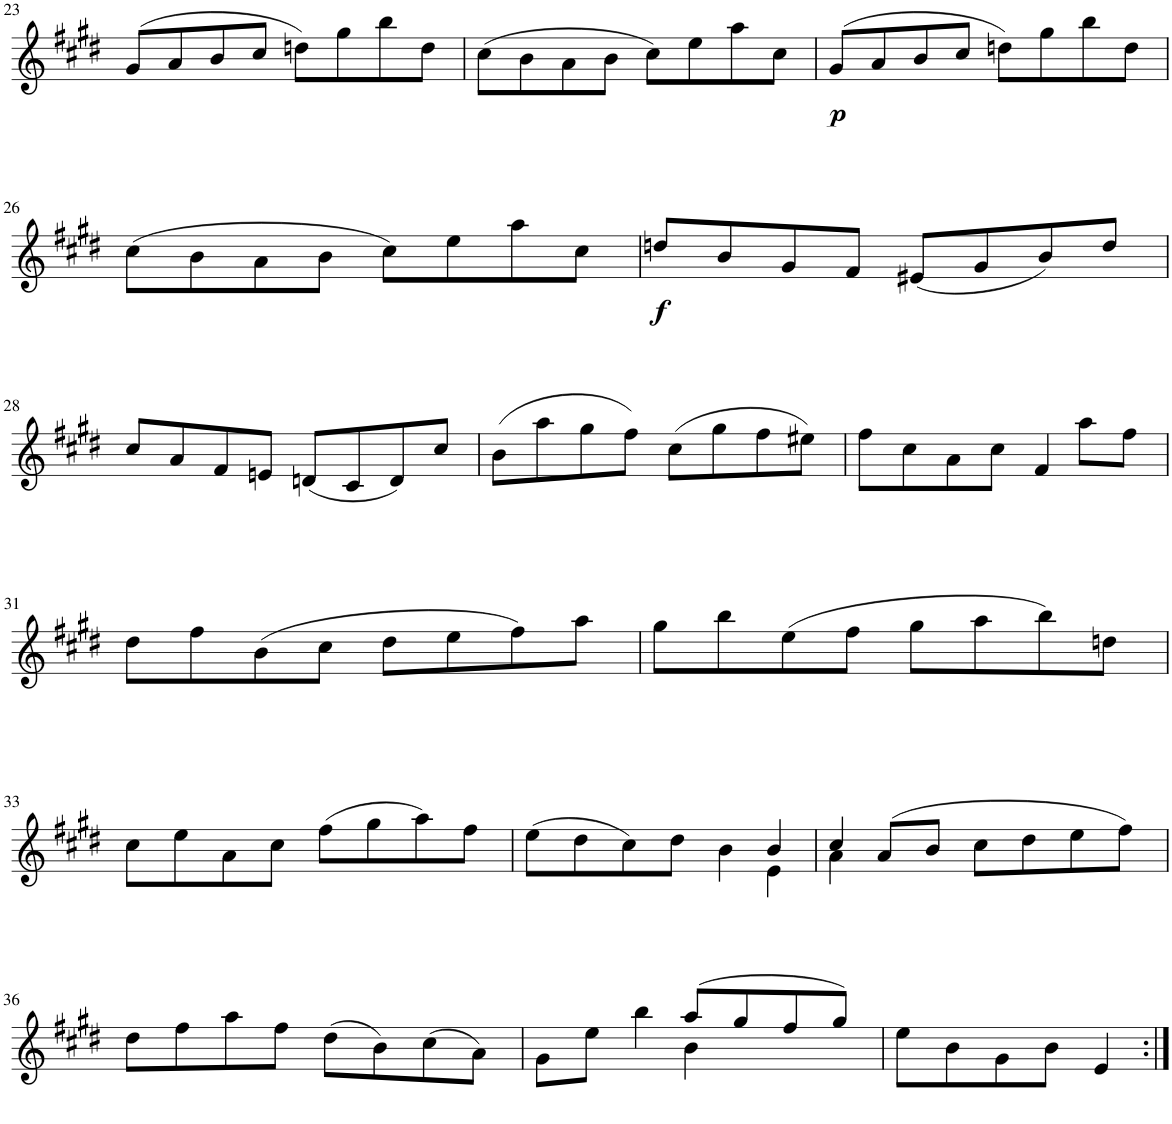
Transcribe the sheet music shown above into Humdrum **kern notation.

**kern	**dynam
*part1	*part1
*staff1	*staff1
*I"Violin	*
*I'Vln.	*
!!LO:PB:g=z
*clefG2	*
*k[f#c#g#d#]	*
*M2/2	*
=23	=23
(8g#/L	.
8a/	.
8b/	.
8cc#/J	.
8ddn\L)	.
8gg#\	.
8bb\	.
8dd\J	.
=24	=24
(8cc#\L	.
8b\	.
8a\	.
8b\J	.
8cc#\L)	.
8ee\	.
8aa\	.
8cc#\J	.
=25	=25
!	!LO:DY:b
(8g#/L	p
8a/	.
8b/	.
8cc#/J	.
8ddn\L)	.
8gg#\	.
8bb\	.
8dd\J	.
!!LO:LB:g=z
=26	=26
(8cc#\L	.
8b\	.
8a\	.
8b\J	.
8cc#\L)	.
8ee\	.
8aa\	.
8cc#\J	.
=27	=27
!	!LO:DY:b
8ddn/L	f
8b/	.
8g#/	.
8f#/J	.
(8e#X/L	.
8g#/	.
8b/)	.
8dd/J	.
!!LO:LB:g=z
=28	=28
8cc#/L	.
8a/	.
8f#/	.
8en/J	.
(8dn/L	.
8c#/	.
8d/)	.
8cc#/J	.
=29	=29
(8b\L	.
8aa\	.
8gg#\	.
8ff#\J)	.
(8cc#\L	.
8gg#\	.
8ff#\	.
8ee#X\J)	.
=30	=30
8ff#\L	.
8cc#\	.
8a\	.
8cc#\J	.
4f#/	.
8aa\L	.
8ff#\J	.
!!LO:LB:g=z
=31	=31
8dd#\L	.
8ff#\	.
(8b\	.
8cc#\J	.
8dd#\L	.
8ee\	.
8ff#\)	.
8aa\J	.
=32	=32
8gg#\L	.
8bb\	.
(8ee\	.
8ff#\J	.
8gg#\L	.
8aa\	.
8bb\)	.
8ddn\J	.
!!LO:LB:g=z
=33	=33
8cc#\L	.
8ee\	.
8a\	.
8cc#\J	.
(8ff#\L	.
8gg#\	.
8aa\)	.
8ff#\J	.
=34	=34
*^	*
(8ee\L	2ryy	.
8dd#\	.	.
8cc#\)	.	.
8dd#\J	.	.
4b\	4ryy	.
4b/	4e\	.
=35	=35	=35
4cc#/	4a\	.
(8a/L	4ryy	.
8b/J	.	.
8cc#\L	2ryy	.
8dd#\	.	.
8ee\	.	.
8ff#\J)	.	.
*v	*v	*
!!LO:LB:g=z
=36	=36
8dd#\L	.
8ff#\	.
8aa\	.
8ff#\J	.
(8dd#\L	.
8b\)	.
(8cc#\	.
8a\J)	.
=37	=37
*^	*
8g#\L	2ryy	.
8ee\J	.	.
4bb\	.	.
(8aa/L	4b\	.
8gg#/	.	.
8ff#/	4ryy	.
8gg#/J)	.	.
*v	*v	*
=38	=38
8ee\L	.
8b\	.
8g#\	.
8b\J	.
4e/	.
=:|!	=:|!
*-	*-
